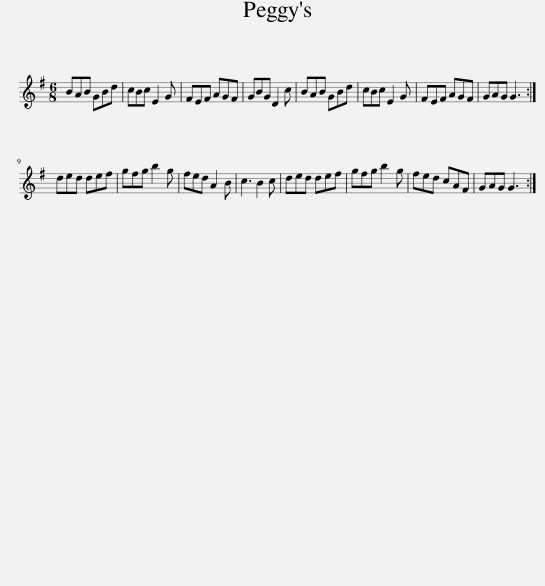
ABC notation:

X:1
L:1/8
M:6/8
I:linebreak $
K:G
V:1 treble
V:1
 BAB GBd | cBc E2 G | FEF AGF | GBG D2 c | BAB GBd | %5
 cBc E2 G | FEF AGF | GAG G3 :|$ ded def | gfg b2 g | %10
 fed A2 B | c3 B2 c | ded def | gfg b2 g | fed cAF | %15
 GAG G3 :| %16
